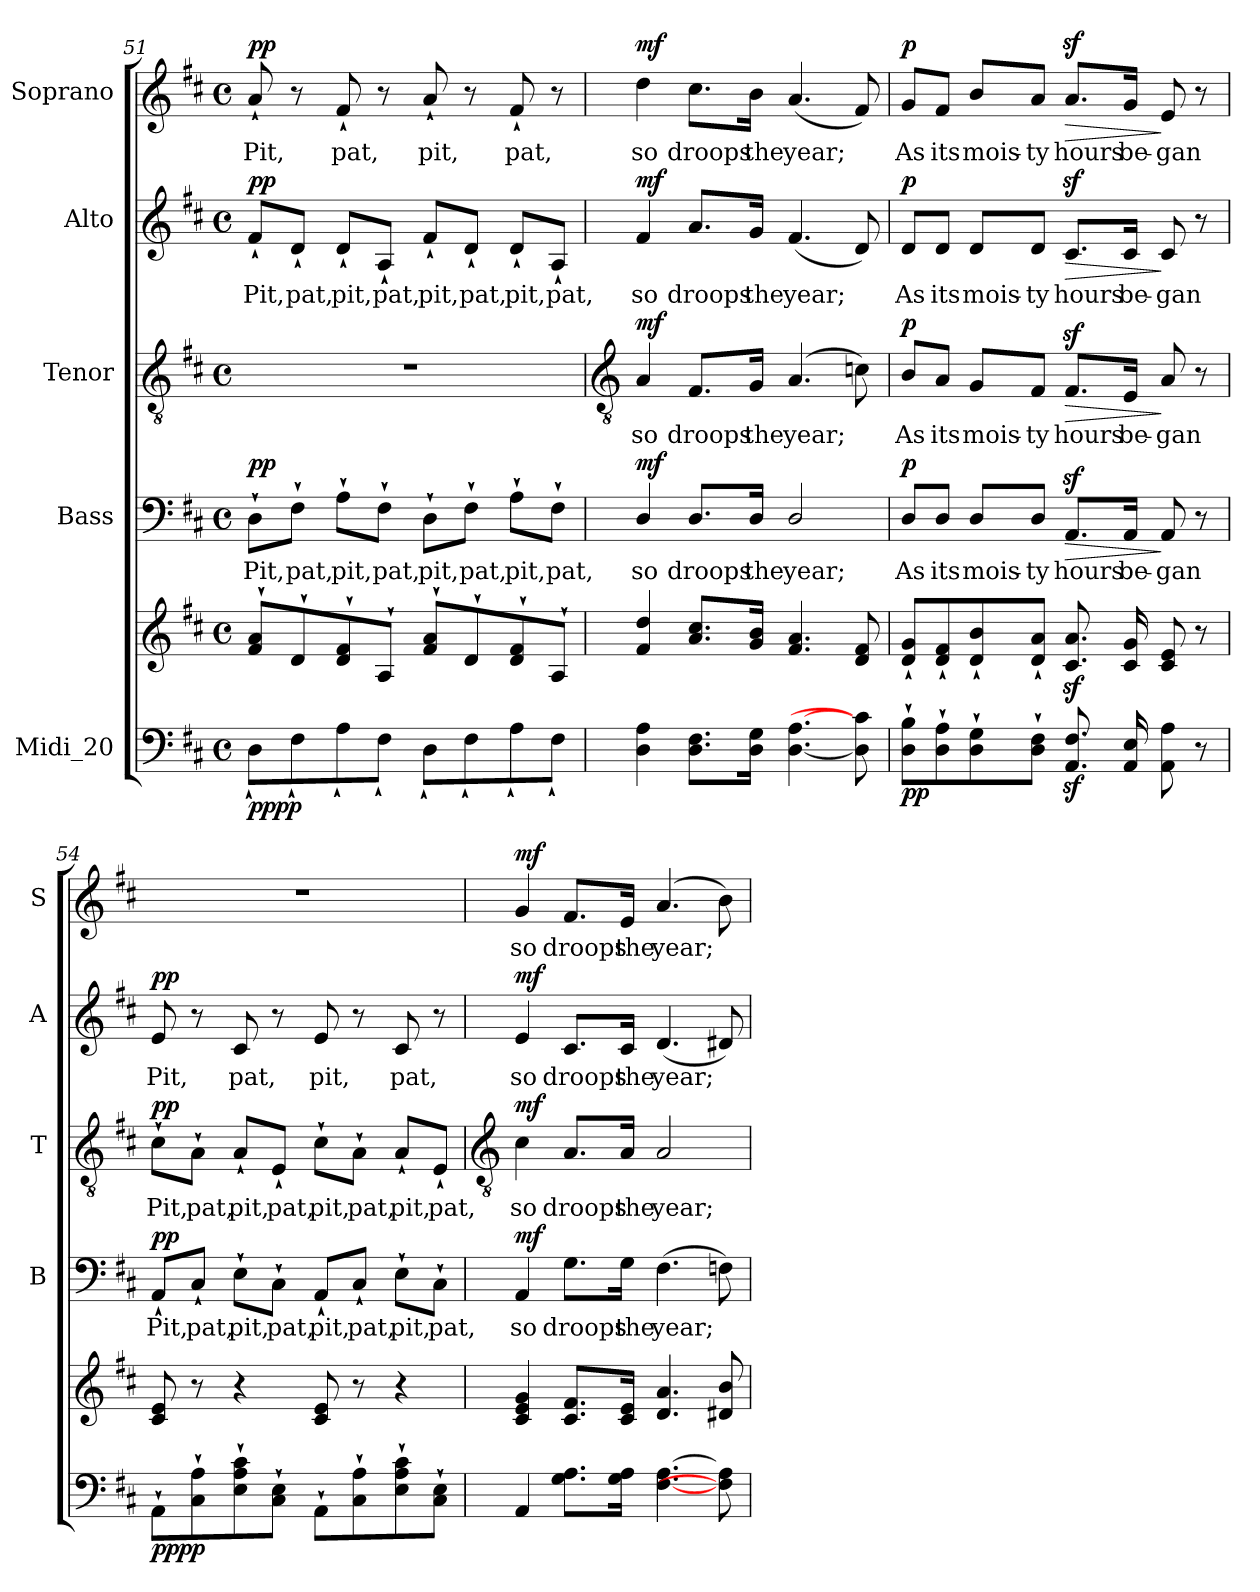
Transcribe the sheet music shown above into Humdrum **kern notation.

**kern	**kern	**dynam	**kern	**text	**dynam	**kern	**text	**dynam	**kern	**text	**dynam	**kern	**text	**dynam
*part5	*part5	*part5	*part4	*part4	*part4	*part3	*part3	*part3	*part2	*part2	*part2	*part1	*part1	*part1
*staff6	*staff5	*staff5/6	*staff4	*staff4	*staff4	*staff3	*staff3	*staff3	*staff2	*staff2	*staff2	*staff1	*staff1	*staff1
*I"Midi_20	*	*	*I"Bass	*	*	*I"Tenor	*	*	*I"Alto	*	*	*I"Soprano	*	*
*	*	*	*I'B	*	*	*I'T	*	*	*I'A	*	*	*I'S	*	*
*clefF4	*clefG2	*	*clefF4	*	*	*clefGv2	*	*	*clefG2	*	*	*clefG2	*	*
*k[f#c#]	*k[f#c#]	*	*k[f#c#]	*	*	*k[f#c#]	*	*	*k[f#c#]	*	*	*k[f#c#]	*	*
*D:	*D:	*	*D:	*	*	*D:	*	*	*D:	*	*	*D:	*	*
*M4/4	*M4/4	*	*M4/4	*	*	*M4/4	*	*	*M4/4	*	*	*M4/4	*	*
*met(c)	*met(c)	*	*met(c)	*	*	*met(c)	*	*	*met(c)	*	*	*met(c)	*	*
=51	=51	=51	=51	=51	=51	=51	=51	=51	=51	=51	=51	=51	=51	=51
*^	*^	*	*	*	*	*	*	*	*	*	*	*	*	*
!	!	!	!	!LO:DY:b=2	!	!LO:LY:b	!	!	!	!	!	!LO:LY:b	!	!	!LO:LY:b	!
!	!	!	!	!LO:DY:n=1:b	!	!	!LO:DY:b	!	!	!	!	!	!LO:DY:b	!	!	!LO:DY:b
1ryy	8D`\L	8f#` 8a`L	1ryy	pp pp	8D`\L	Pit,	pp	1r	.	.	8f#`/L	Pit,	pp	8a`	Pit,	pp
!	!	!	!	!	!	!LO:LY:b	!	!	!	!	!	!LO:LY:b	!	!	!	!
.	8F#`\	8d`	.	.	8F#`\J	pat,	.	.	.	.	8d`/J	pat,	.	8r	.	.
!	!	!	!	!	!	!LO:LY:b	!	!	!	!	!	!LO:LY:b	!	!	!LO:LY:b	!
.	8A`\	8d` 8f#`	.	.	8A`\L	pit,	.	.	.	.	8d`/L	pit,	.	8f#`	pat,	.
!	!	!	!	!	!	!LO:LY:b	!	!	!	!	!	!LO:LY:b	!	!	!	!
.	8F#`\J	8A`J	.	.	8F#`\J	pat,	.	.	.	.	8A`/J	pat,	.	8r	.	.
!	!	!	!	!	!	!LO:LY:b	!	!	!	!	!	!LO:LY:b	!	!	!LO:LY:b	!
.	8D`\L	8f#` 8a`L	.	.	8D`\L	pit,	.	.	.	.	8f#`/L	pit,	.	8a`	pit,	.
!	!	!	!	!	!	!LO:LY:b	!	!	!	!	!	!LO:LY:b	!	!	!	!
.	8F#`\	8d`	.	.	8F#`\J	pat,	.	.	.	.	8d`/J	pat,	.	8r	.	.
!	!	!	!	!	!	!LO:LY:b	!	!	!	!	!	!LO:LY:b	!	!	!LO:LY:b	!
.	8A`\	8d` 8f#`	.	.	8A`\L	pit,	.	.	.	.	8d`/L	pit,	.	8f#`	pat,	.
!	!	!	!	!	!	!LO:LY:b	!	!	!	!	!	!LO:LY:b	!	!	!	!
.	8F#`\J	8A`J	.	.	8F#`\J	pat,	.	.	.	.	8A`/J	pat,	.	8r	.	.
*v	*v	*	*	*	*	*	*	*	*	*	*	*	*	*	*	*
*	*v	*v	*	*	*	*	*	*	*	*	*	*	*	*	*
!!LO:LB:g=z
=52	=52	=52	=52	=52	=52	=52	=52	=52	=52	=52	=52	=52	=52	=52
*	*	*	*	*	*	*clefGv2	*	*	*	*	*	*	*	*
*^	*	*	*	*	*	*	*	*	*	*	*	*	*	*
!	!	!	!LO:DY:b=2	!	!LO:LY:b	!	!	!LO:LY:b	!	!	!LO:LY:b	!	!	!LO:LY:b	!
!	!	!	!LO:DY:n=1:b	!	!	!LO:DY:b	!	!	!LO:DY:b	!	!	!LO:DY:b	!	!	!LO:DY:b
*v	*v	*	*	*	*	*	*	*	*	*	*	*	*	*	*
4D 4A	4f# 4dd	mf mf	4D/	so	mf	4A	so	mf	4f#	so	mf	4dd	so	mf
!	!	!	!	!LO:LY:b	!	!	!LO:LY:b	!	!	!LO:LY:b	!	!	!LO:LY:b	!
8.D 8.F#L	8.a 8.cc#L	.	8.D/L	droops	.	8.F#/L	droops	.	8.a/L	droops	.	8.cc#\L	droops	.
!	!	!	!	!LO:LY:b	!	!	!LO:LY:b	!	!	!LO:LY:b	!	!	!LO:LY:b	!
16D 16GJ	16g 16bJ	.	16D/Jk	the	.	16G/Jk	the	.	16g/Jk	the	.	16b\Jk	the	.
!	!	!	!	!LO:LY:b	!	!	!LO:LY:b	!	!	!LO:LY:b	!	!	!LO:LY:b	!
[4.D [4.A	4.f# 4.a	.	2D/	year;	.	(<4.A	year;	.	(<4.f#	year;	.	(<4.a	year;	.
8D] 8c]	8d 8f#	.	.	.	.	8cn)	.	.	8d)	.	.	8f#)	.	.
=53	=53	=53	=53	=53	=53	=53	=53	=53	=53	=53	=53	=53	=53	=53
!	!	!LO:DY:b=2	!	!LO:LY:b	!	!	!LO:LY:b	!	!	!LO:LY:b	!	!	!LO:LY:b	!
!	!	!LO:DY:n=1:b	!	!	!LO:DY:b	!	!	!LO:DY:b	!	!	!LO:DY:b	!	!	!LO:DY:b
8D` 8B`L	8d` 8g`L	p p	8D/L	As	p	8B/L	As	p	8d/L	As	p	8g/L	As	p
!	!	!	!	!LO:LY:b	!	!	!LO:LY:b	!	!	!LO:LY:b	!	!	!LO:LY:b	!
8D` 8A`	8d` 8f#`	.	8D/J	its	.	8A/J	its	.	8d/J	its	.	8f#/J	its	.
!	!	!	!	!LO:LY:b	!	!	!LO:LY:b	!	!	!LO:LY:b	!	!	!LO:LY:b	!
8D` 8G`	8d` 8b`	.	8D/L	mois-	.	8G/L	mois-	.	8d/L	mois-	.	8b/L	mois-	.
!	!	!	!	!LO:LY:b	!	!	!LO:LY:b	!	!	!LO:LY:b	!	!	!LO:LY:b	!
8D` 8F#`J	8d` 8a`J	.	8D/J	-ty	.	8F#/J	-ty	.	8d/J	-ty	.	8a/J	-ty	.
!	!	!	!	!LO:LY:b	!LO:HP:b	!	!LO:LY:b	!LO:HP:b	!	!LO:LY:b	!LO:HP:b	!	!LO:LY:b	!LO:HP:b
8.AAz< 8.F#z<L	8.c#z< 8.az<L	.	8.AAz</L	hours	>	8.F#z</L	hours	>	8.c#z</L	hours	>	8.az</L	hours	>
!	!	!	!	!LO:LY:b	!	!	!LO:LY:b	!	!	!LO:LY:b	!	!	!LO:LY:b	!
16AA 16EL	16c# 16gL	.	16AA/Jk	be-	.	16E/Jk	be-	.	16c#/Jk	be-	.	16g/Jk	be-	.
!	!	!	!	!LO:LY:b	!	!	!LO:LY:b	!	!	!LO:LY:b	!	!	!LO:LY:b	!
8AA 8AJ	8c# 8eJ	.	8AA	-gan	]	8A	-gan	]	8c#	-gan	]	8e	-gan	]
8r	8r	.	8r	.	.	8r	.	.	8r	.	.	8r	.	.
=54	=54	=54	=54	=54	=54	=54	=54	=54	=54	=54	=54	=54	=54	=54
!	!	!LO:DY:b=2	!	!LO:LY:b	!	!	!LO:LY:b	!	!	!LO:LY:b	!	!	!	!
!	!	!LO:DY:n=1:b	!	!	!LO:DY:b	!	!	!LO:DY:b	!	!	!LO:DY:b	!	!	!
8AA`L	8c# 8e	pp pp	8AA`/L	Pit,	pp	8c#`\L	Pit,	pp	8e	Pit,	pp	1r	.	.
!	!	!	!	!LO:LY:b	!	!	!LO:LY:b	!	!	!	!	!	!	!
8C#` 8A`	8r	.	8C#`/J	pat,	.	8A`\J	pat,	.	8r	.	.	.	.	.
!	!	!	!	!LO:LY:b	!	!	!LO:LY:b	!	!	!LO:LY:b	!	!	!	!
8E` 8A` 8c#`	4r	.	8E`\L	pit,	.	8A`/L	pit,	.	8c#	pat,	.	.	.	.
!	!	!	!	!LO:LY:b	!	!	!LO:LY:b	!	!	!	!	!	!	!
8C#` 8E`J	.	.	8C#`\J	pat,	.	8E`/J	pat,	.	8r	.	.	.	.	.
!	!	!	!	!LO:LY:b	!	!	!LO:LY:b	!	!	!LO:LY:b	!	!	!	!
8AA`L	8c# 8e	.	8AA`/L	pit,	.	8c#`\L	pit,	.	8e	pit,	.	.	.	.
!	!	!	!	!LO:LY:b	!	!	!LO:LY:b	!	!	!	!	!	!	!
8C#` 8A`	8r	.	8C#`/J	pat,	.	8A`\J	pat,	.	8r	.	.	.	.	.
!	!	!	!	!LO:LY:b	!	!	!LO:LY:b	!	!	!LO:LY:b	!	!	!	!
8E` 8A` 8c#`	4r	.	8E`\L	pit,	.	8A`/L	pit,	.	8c#	pat,	.	.	.	.
!	!	!	!	!LO:LY:b	!	!	!LO:LY:b	!	!	!	!	!	!	!
8C#` 8E`J	.	.	8C#`\J	pat,	.	8E`/J	pat,	.	8r	.	.	.	.	.
!!LO:LB:g=z
=55	=55	=55	=55	=55	=55	=55	=55	=55	=55	=55	=55	=55	=55	=55
*	*	*	*	*	*	*clefGv2	*	*	*	*	*	*	*	*
!	!	!LO:DY:b=2	!	!LO:LY:b	!	!	!LO:LY:b	!	!	!LO:LY:b	!	!	!LO:LY:b	!
!	!	!LO:DY:n=1:b	!	!	!LO:DY:b	!	!	!LO:DY:b	!	!	!LO:DY:b	!	!	!LO:DY:b
4AA	4c# 4e 4g	mf mf	4AA	so	mf	4c#	so	mf	4e	so	mf	4g	so	mf
!	!	!	!	!LO:LY:b	!	!	!LO:LY:b	!	!	!LO:LY:b	!	!	!LO:LY:b	!
8.G 8.AL	8.c# 8.f#L	.	8.G\L	droops	.	8.A/L	droops	.	8.c#/L	droops	.	8.f#/L	droops	.
!	!	!	!	!LO:LY:b	!	!	!LO:LY:b	!	!	!LO:LY:b	!	!	!LO:LY:b	!
16G 16AJ	16c# 16eJ	.	16G\Jk	the	.	16A/Jk	the	.	16c#/Jk	the	.	16e/Jk	the	.
!	!	!	!	!LO:LY:b	!	!	!LO:LY:b	!	!	!LO:LY:b	!	!	!LO:LY:b	!
[4.F# [4.A	4.d 4.a	.	(>4.F#	year;	.	2A	year;	.	(<4.d	year;	.	(<4.a	year;	.
8F] 8A]	8d#X 8b	.	8Fn)	.	.	.	.	.	8d#X)	.	.	8b)	.	.
=	=	=	=	=	=	=	=	=	=	=	=	=	=	=
*-	*-	*-	*-	*-	*-	*-	*-	*-	*-	*-	*-	*-	*-	*-
